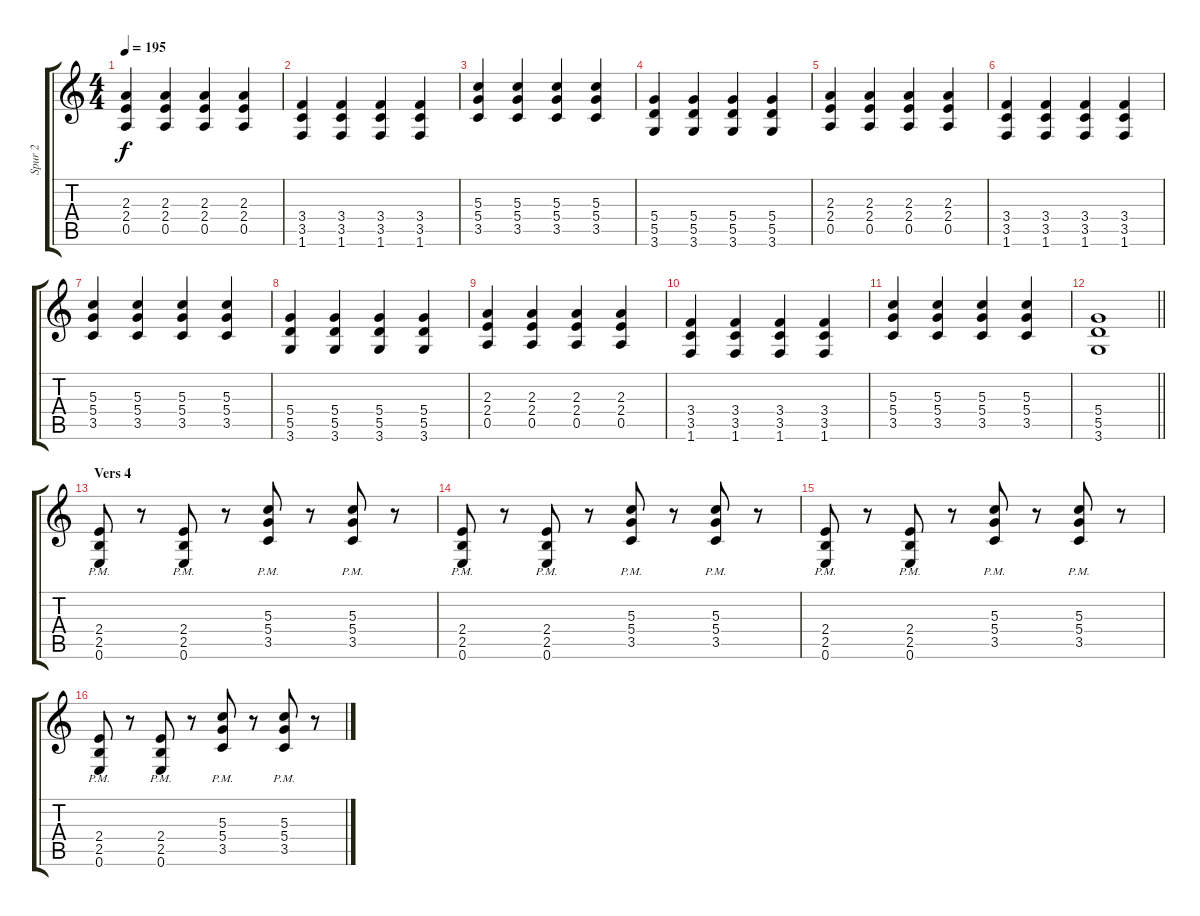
\track ("Spur 2" "Spur 2") {instrument overdrivenguitar}
\staff {score tabs}
\tuning (E4 B3 G3 D3 A2 E2) {hide}
\ts (4 4)
\tempo 195
\clef g2
\ks c
(2.3 2.4 0.5).4{dy f} (2.3 2.4 0.5).4 (2.3 2.4 0.5).4 (2.3 2.4 0.5).4 |
(3.4 3.5 1.6).4 (3.4 3.5 1.6).4 (3.4 3.5 1.6).4 (3.4 3.5 1.6).4 |
(5.3 5.4 3.5).4 (5.3 5.4 3.5).4 (5.3 5.4 3.5).4 (5.3 5.4 3.5).4 |
(5.4 5.5 3.6).4 (5.4 5.5 3.6).4 (5.4 5.5 3.6).4 (5.4 5.5 3.6).4 |
(2.3 2.4 0.5).4 (2.3 2.4 0.5).4 (2.3 2.4 0.5).4 (2.3 2.4 0.5).4 |
(3.4 3.5 1.6).4 (3.4 3.5 1.6).4 (3.4 3.5 1.6).4 (3.4 3.5 1.6).4 |
(5.3 5.4 3.5).4 (5.3 5.4 3.5).4 (5.3 5.4 3.5).4 (5.3 5.4 3.5).4 |
(5.4 5.5 3.6).4 (5.4 5.5 3.6).4 (5.4 5.5 3.6).4 (5.4 5.5 3.6).4 |
(2.3 2.4 0.5).4 (2.3 2.4 0.5).4 (2.3 2.4 0.5).4 (2.3 2.4 0.5).4 |
(3.4 3.5 1.6).4 (3.4 3.5 1.6).4 (3.4 3.5 1.6).4 (3.4 3.5 1.6).4 |
(5.3 5.4 3.5).4 (5.3 5.4 3.5).4 (5.3 5.4 3.5).4 (5.3 5.4 3.5).4 |
\barLineRight lightlight
(5.4 5.5 3.6).1 |
\section ("" "Vers 4")
(2.4{pm} 2.5{pm} 0.6{pm}).8 r.8 (2.4{pm} 2.5{pm} 0.6{pm}).8 r.8 (5.3{pm} 5.4{pm} 3.5{pm}).8 r.8 (5.3{pm} 5.4{pm} 3.5{pm}).8 r.8 |
(2.4{pm} 2.5{pm} 0.6{pm}).8 r.8 (2.4{pm} 2.5{pm} 0.6{pm}).8 r.8 (5.3{pm} 5.4{pm} 3.5{pm}).8 r.8 (5.3{pm} 5.4{pm} 3.5{pm}).8 r.8 |
(2.4{pm} 2.5{pm} 0.6{pm}).8 r.8 (2.4{pm} 2.5{pm} 0.6{pm}).8 r.8 (5.3{pm} 5.4{pm} 3.5{pm}).8 r.8 (5.3{pm} 5.4{pm} 3.5{pm}).8 r.8 |
(2.4{pm} 2.5{pm} 0.6{pm}).8 r.8 (2.4{pm} 2.5{pm} 0.6{pm}).8 r.8 (5.3{pm} 5.4{pm} 3.5{pm}).8 r.8 (5.3{pm} 5.4{pm} 3.5{pm}).8 r.8
